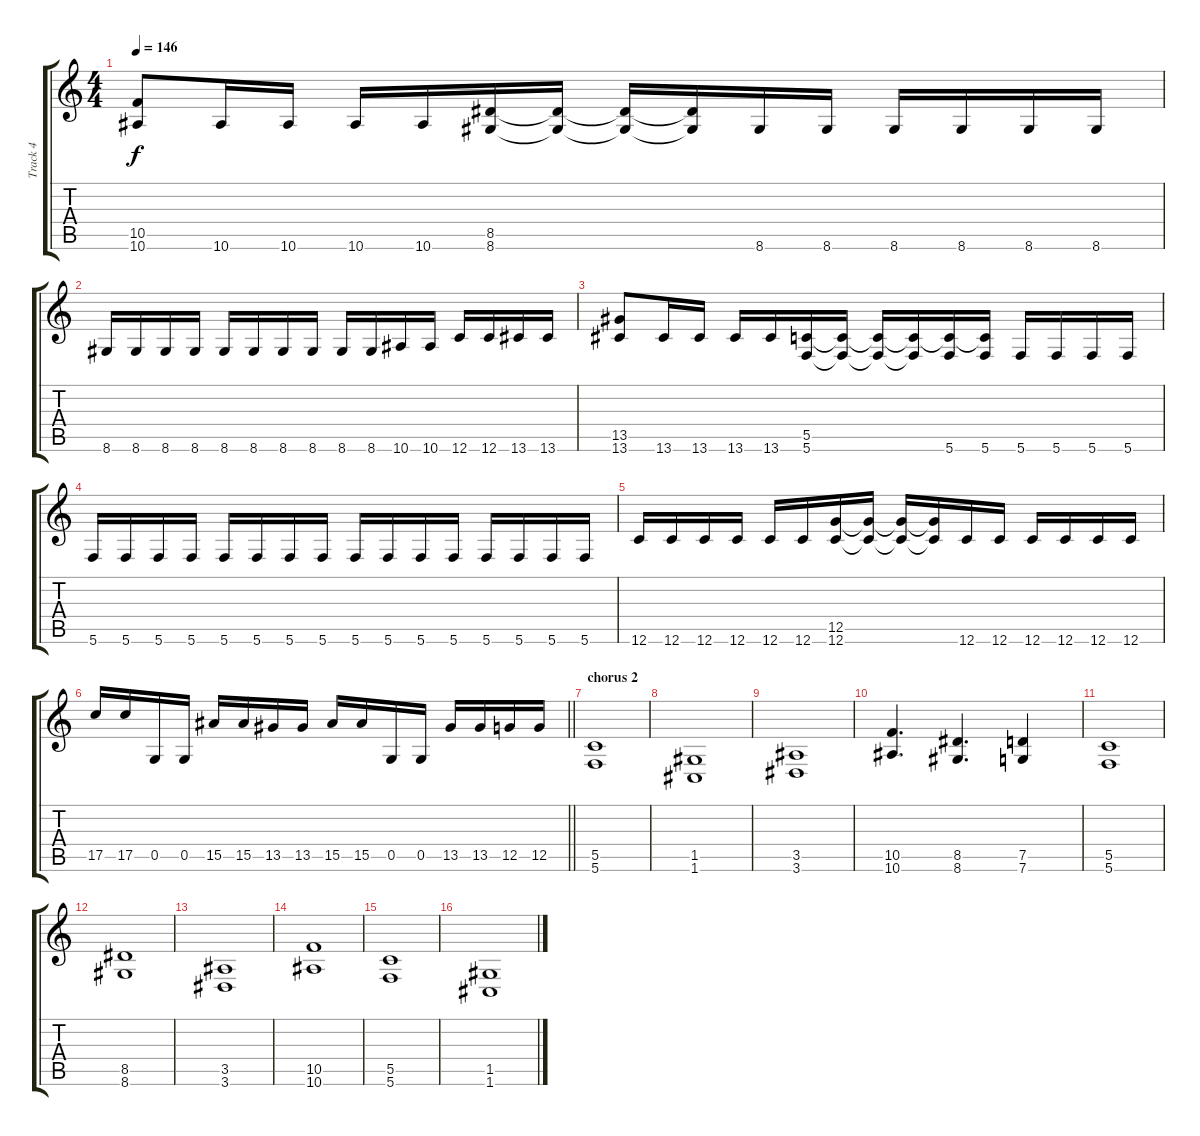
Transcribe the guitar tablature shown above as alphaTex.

\track ("Track 4" "Track 4") {instrument distortionguitar}
\staff {score tabs}
\tuning (D4 A3 F3 C3 G2 C2) {hide}
\ts (4 4)
\tempo 146
\clef g2
\ks c
(10.5 10.6).8{dy f} 10.6.16 10.6.16 10.6.16 10.6.16 (8.5 8.6).16 (8.5{t} 8.6{t}).16 (8.5{t} 8.6{t}).16 (8.5{t} 8.6{t}).16 8.6.16 8.6.16 8.6.16 8.6.16 8.6.16 8.6.16 |
8.6.16 8.6.16 8.6.16 8.6.16 8.6.16 8.6.16 8.6.16 8.6.16 8.6.16 8.6.16 10.6.16 10.6.16 12.6.16 12.6.16 13.6.16 13.6.16 |
(13.5 13.6).8 13.6.16 13.6.16 13.6.16 13.6.16 (5.5 5.6).16 (5.5{t} 5.6{t}).16 (5.5{t} 5.6{t}).16 (5.5{t} 5.6{t}).16 (5.5{t} 5.6).16 (5.5{t} 5.6).16 5.6.16 5.6.16 5.6.16 5.6.16 |
5.6.16 5.6.16 5.6.16 5.6.16 5.6.16 5.6.16 5.6.16 5.6.16 5.6.16 5.6.16 5.6.16 5.6.16 5.6.16 5.6.16 5.6.16 5.6.16 |
12.6.16 12.6.16 12.6.16 12.6.16 12.6.16 12.6.16 (12.5 12.6).16 (12.5{t} 12.6{t}).16 (12.5{t} 12.6{t}).16 (12.5{t} 12.6{t}).16 12.6.16 12.6.16 12.6.16 12.6.16 12.6.16 12.6.16 |
\barLineRight lightlight
17.5.16 17.5.16 0.5.16 0.5.16 15.5.16 15.5.16 13.5.16 13.5.16 15.5.16 15.5.16 0.5.16 0.5.16 13.5.16 13.5.16 12.5.16 12.5.16 |
\section ("" "chorus 2")
(5.5 5.6).1 |
(1.5 1.6).1 |
(3.5 3.6).1 |
(10.5 10.6).4{d} (8.5 8.6).4{d} (7.5 7.6).4 |
(5.5 5.6).1 |
(8.5 8.6).1 |
(3.5 3.6).1 |
(10.5 10.6).1 |
(5.5 5.6).1 |
(1.5 1.6).1
